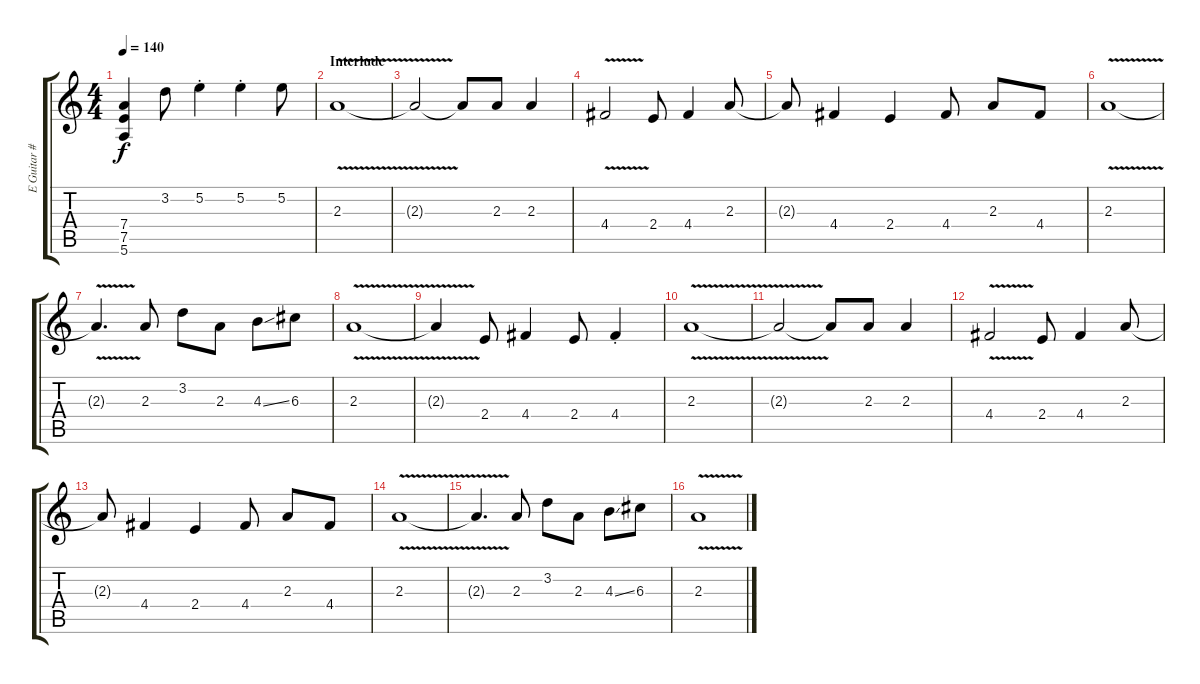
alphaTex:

\track ("E Guitar #2" "E Guitar #") {instrument electricguitarjazz}
\staff {score tabs}
\tuning (E4 B3 G3 D3 A2 E2) {hide}
\ts (4 4)
\tempo 140
\clef g2
\ks c
(7.4{t} 7.5{t} 5.6{t}).4{dy f} 3.2.8 5.2{st}.4 5.2{st}.4 5.2.8 |
\section ("" "Interlude")
2.3{v}.1 |
2.3{t}.2 2.3{t}.8 2.3.8 2.3.4 |
4.4{v}.2 2.4.8 4.4.4 2.3.8 |
2.3{t}.8 4.4.4 2.4.4 4.4.8 2.3.8 4.4.8 |
2.3{v}.1 |
2.3{t}.4{d} 2.3.8 3.2.8 2.3.8 4.3{ss}.8 6.3.8 |
2.3{v}.1 |
2.3{t}.4 2.4.8 4.4.4 2.4.8 4.4{st}.4 |
2.3{v}.1 |
2.3{t}.2 2.3{t}.8 2.3.8 2.3.4 |
4.4{v}.2 2.4.8 4.4.4 2.3.8 |
2.3{t}.8 4.4.4 2.4.4 4.4.8 2.3.8 4.4.8 |
2.3{v}.1 |
2.3{t}.4{d} 2.3.8 3.2.8 2.3.8 4.3{ss}.8 6.3.8 |
2.3{v}.1
